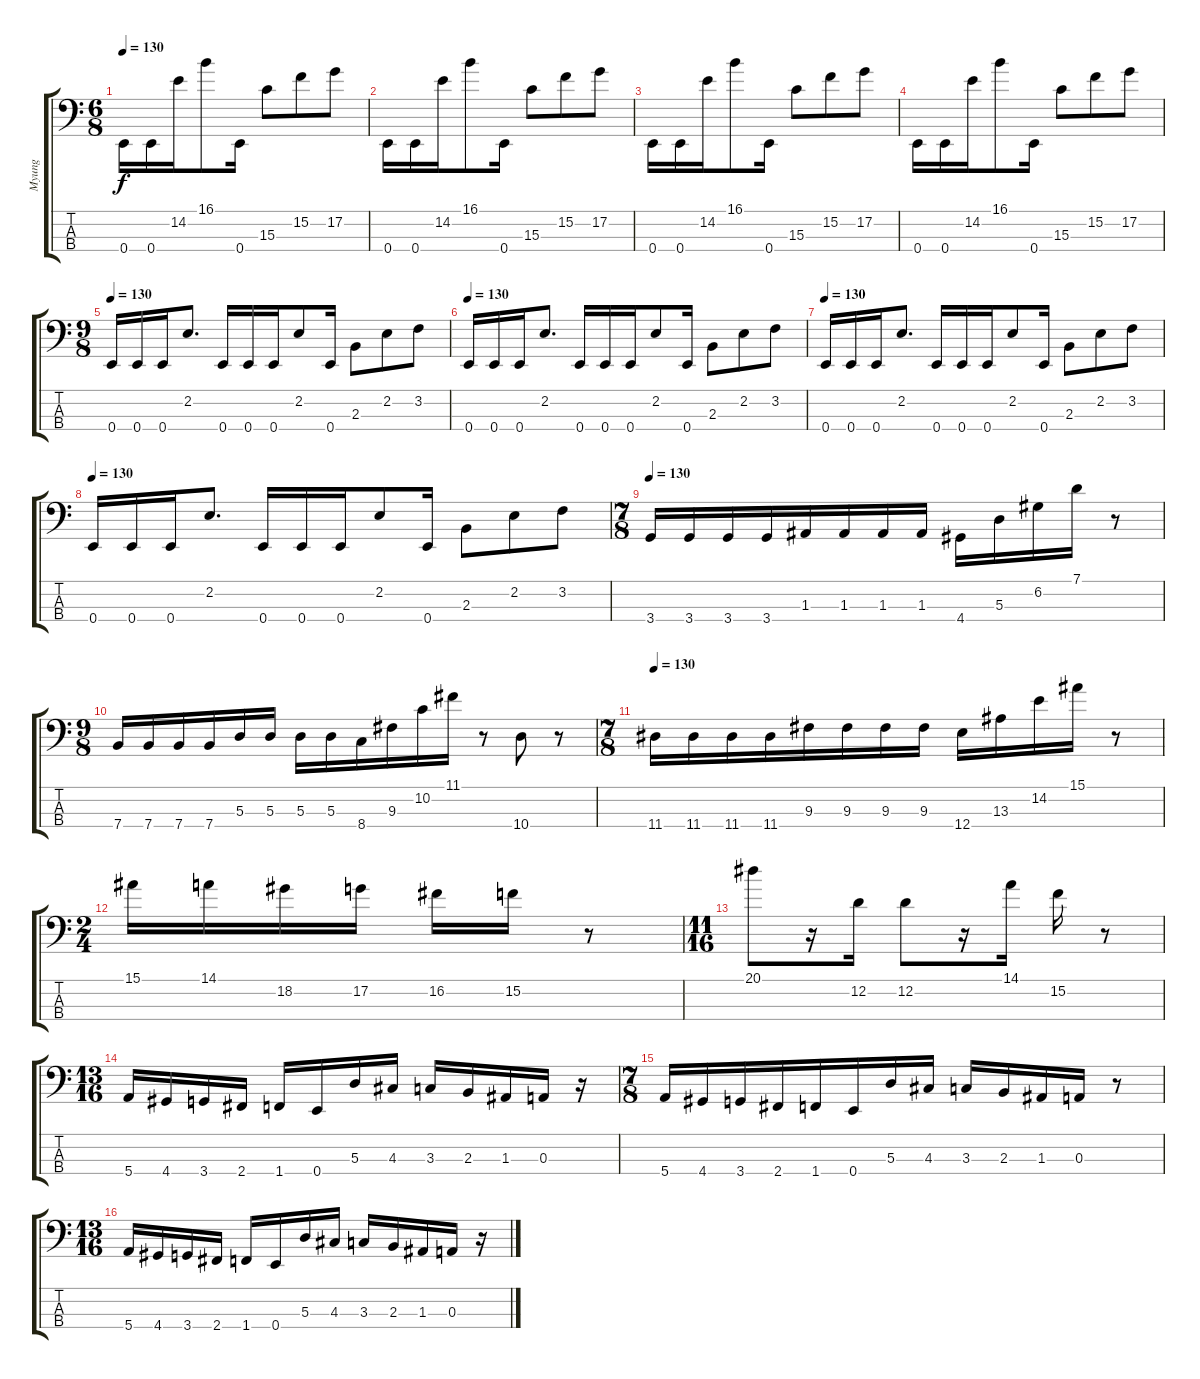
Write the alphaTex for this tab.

\track ("Myung" "Myung") {instrument electricbassfinger}
\staff {score tabs}
\tuning (G2 D2 A1 E1) {hide}
\ts (6 8)
\tempo 130
\clef f4
\ks c
0.4.16{dy f} 0.4.16 14.2.16 16.1.8 0.4.16 15.3.8 15.2.8 17.2.8 |
0.4.16 0.4.16 14.2.16 16.1.8 0.4.16 15.3.8 15.2.8 17.2.8 |
0.4.16 0.4.16 14.2.16 16.1.8 0.4.16 15.3.8 15.2.8 17.2.8 |
0.4.16 0.4.16 14.2.16 16.1.8 0.4.16 15.3.8 15.2.8 17.2.8 |
\ts (9 8)
\tempo 130
0.4.16 0.4.16 0.4.16 2.2.8{d} 0.4.16 0.4.16 0.4.16 2.2.8 0.4.16 2.3.8 2.2.8 3.2.8 |
\tempo 130
0.4.16 0.4.16 0.4.16 2.2.8{d} 0.4.16 0.4.16 0.4.16 2.2.8 0.4.16 2.3.8 2.2.8 3.2.8 |
\tempo 130
0.4.16 0.4.16 0.4.16 2.2.8{d} 0.4.16 0.4.16 0.4.16 2.2.8 0.4.16 2.3.8 2.2.8 3.2.8 |
\tempo 130
0.4.16 0.4.16 0.4.16 2.2.8{d} 0.4.16 0.4.16 0.4.16 2.2.8 0.4.16 2.3.8 2.2.8 3.2.8 |
\ts (7 8)
\tempo 130
3.4.16 3.4.16 3.4.16 3.4.16 1.3.16 1.3.16 1.3.16 1.3.16 4.4.16 5.3.16 6.2.16 7.1.16 r.8 |
\ts (9 8)
7.4.16 7.4.16 7.4.16 7.4.16 5.3.16 5.3.16 5.3.16 5.3.16 8.4.16 9.3.16 10.2.16 11.1.16 r.8 10.4.8 r.8 |
\ts (7 8)
\tempo 130
11.4.16 11.4.16 11.4.16 11.4.16 9.3.16 9.3.16 9.3.16 9.3.16 12.4.16 13.3.16 14.2.16 15.1.16 r.8 |
\ts (2 4)
15.1.16 14.1.16 18.2.16 17.2.16 16.2.16 15.2.16 r.8 |
\ts (11 16)
20.1.8 r.16 12.2.16 12.2.8 r.16 14.1.16 15.2.16 r.8 |
\ts (13 16)
5.4.16 4.4.16 3.4.16 2.4.16 1.4.16 0.4.16 5.3.16 4.3.16 3.3.16 2.3.16 1.3.16 0.3.16 r.16 |
\ts (7 8)
5.4.16 4.4.16 3.4.16 2.4.16 1.4.16 0.4.16 5.3.16 4.3.16 3.3.16 2.3.16 1.3.16 0.3.16 r.8 |
\ts (13 16)
5.4.16 4.4.16 3.4.16 2.4.16 1.4.16 0.4.16 5.3.16 4.3.16 3.3.16 2.3.16 1.3.16 0.3.16 r.16
